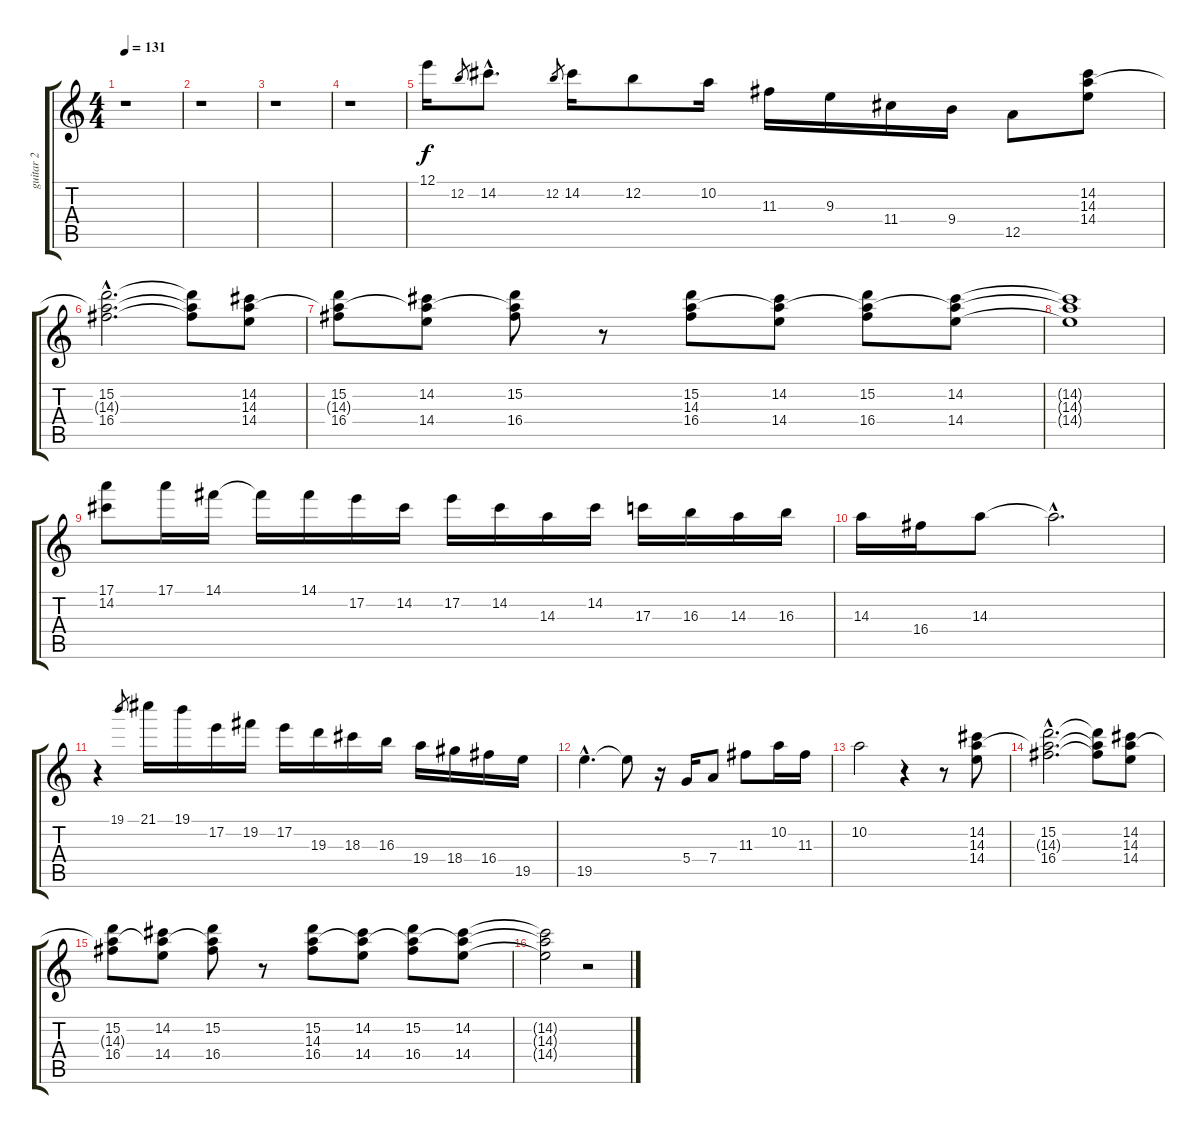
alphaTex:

\track ("guitar 2" "guitar 2") {instrument distortionguitar}
\staff {score tabs}
\tuning (E4 B3 G3 D3 A2 E2) {hide}
\ts (4 4)
\tempo 131
\clef g2
\ks c
r.1{dy f} |
r.1 |
r.1 |
r.1 |
12.1.16 12.2.8{gr} 14.2{hac}.8{d} 12.2.8{gr} 14.2.16 12.2.8 10.2.16 11.3.16 9.3.16 11.4.16 9.4.16 12.5.8 (14.2 14.3 14.4).8 |
(15.2{hac} 14.3{hac t} 16.4{hac}).2{d} (15.2{t} 14.3{t} 16.4{t}).8 (14.2 14.3 14.4).8 |
(15.2 14.3{t} 16.4).8 (14.2 14.3{t} 14.4).8 (15.2 14.3{t} 16.4).8 r.8 (15.2 14.3 16.4).8 (14.2 14.3{t} 14.4).8 (15.2 14.3{t} 16.4).8 (14.2 14.3{t} 14.4).8 |
(14.2{t} 14.3{t} 14.4{t}).1 |
(17.1 14.2).8 17.1.16 14.1.16 14.1{t}.16 14.1.16 17.2.16 14.2.16 17.2.16 14.2.16 14.3.16 14.2.16 17.3.16 16.3.16 14.3.16 16.3.16 |
14.3.16 16.4.16 14.3.8 14.3{hac t}.2{d} |
r.4 19.1.8{gr} 21.1.16 19.1.16 17.2.16 19.2.16 17.2.16 19.3.16 18.3.16 16.3.16 19.4.16 18.4.16 16.4.16 19.5.16 |
19.5{hac}.4{d} 19.5{t}.8 r.16 5.4.16 7.4.8 11.3.8 10.2.16 11.3.16 |
10.2.2 r.4 r.8 (14.2 14.3 14.4).8 |
(15.2{hac} 14.3{hac t} 16.4{hac}).2{d} (15.2{t} 14.3{t} 16.4{t}).8 (14.2 14.3 14.4).8 |
(15.2 14.3{t} 16.4).8 (14.2 14.3{t} 14.4).8 (15.2 14.3{t} 16.4).8 r.8 (15.2 14.3 16.4).8 (14.2 14.3{t} 14.4).8 (15.2 14.3{t} 16.4).8 (14.2 14.3{t} 14.4).8 |
(14.2{t} 14.3{t} 14.4{t}).2 r.2
